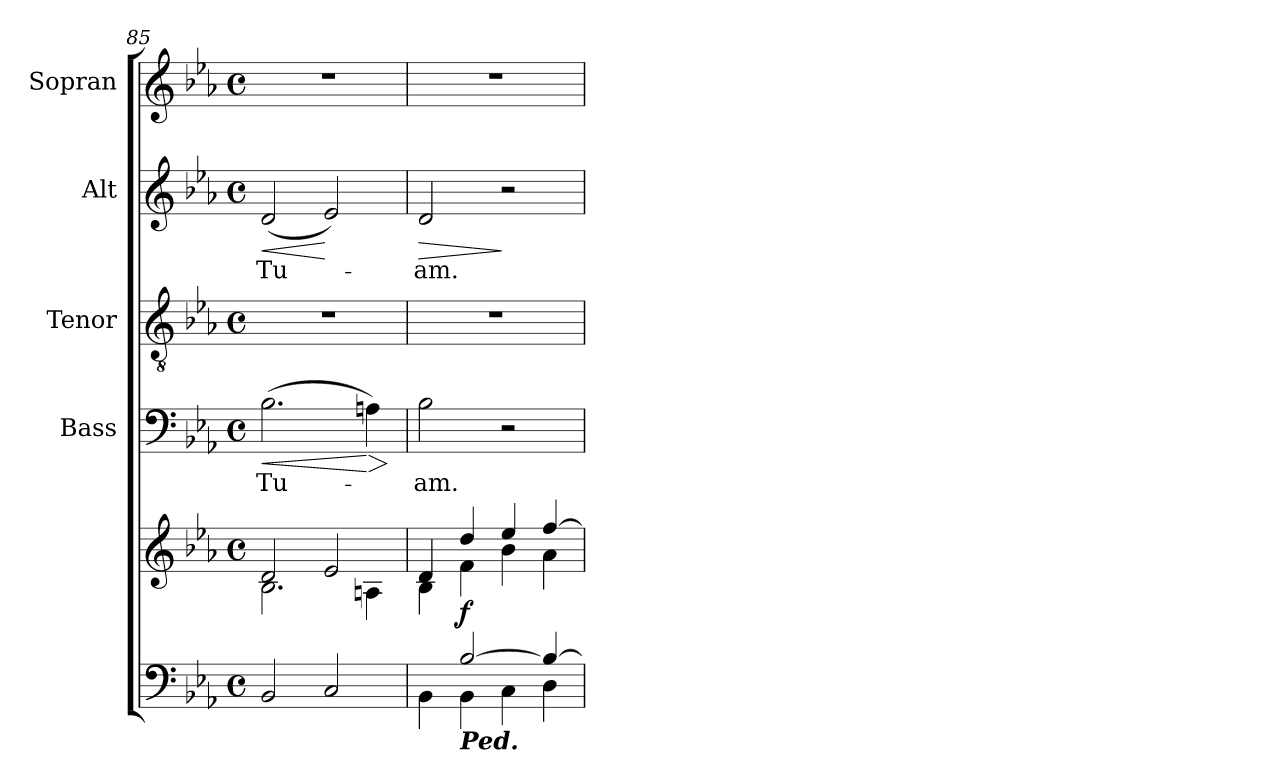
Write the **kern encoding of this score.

**kern	**kern	**dynam	**kern	**text	**dynam	**kern	**kern	**text	**dynam	**kern
*part5	*part5	*part5	*part4	*part4	*part4	*part3	*part2	*part2	*part2	*part1
*staff6	*staff5	*staff5/6	*staff4	*staff4	*staff4	*staff3	*staff2	*staff2	*staff2	*staff1
*	*	*	*I"Bass	*	*	*I"Tenor	*I"Alt	*	*	*I"Sopran
*	*	*	*I'B.	*	*	*I'T.	*I'A.	*	*	*I'S.
*clefF4	*clefG2	*	*clefF4	*	*	*clefGv2	*clefG2	*	*	*clefG2
*k[b-e-a-]	*k[b-e-a-]	*	*k[b-e-a-]	*	*	*k[b-e-a-]	*k[b-e-a-]	*	*	*k[b-e-a-]
*E-:	*E-:	*	*E-:	*	*	*E-:	*E-:	*	*	*E-:
*M4/4	*M4/4	*	*M4/4	*	*	*M4/4	*M4/4	*	*	*M4/4
*met(c)	*met(c)	*	*met(c)	*	*	*met(c)	*met(c)	*	*	*met(c)
=85	=85	=85	=85	=85	=85	=85	=85	=85	=85	=85
*	*^	*	*	*	*	*	*	*	*	*
!	!	!	!	!	!LO:LY:b	!LO:HP:b	!	!	!LO:LY:b	!LO:HP:b	!
2BB-/	2d/	2.B-\	.	(>2.B-\	Tu-	<	1r	(<2d/	Tu-	<	1r
2C/	2e-/	.	.	.	.	.	.	2e-/)	.	[	.
!	!	!	!	!	!	!LO:HP:n=1:b	!	!	!	!	!
.	.	4An\	.	4An\)	.	[ >	.	.	.	.	.
*	*v	*v	*	*	*	*	*	*	*	*	*
.	.	.	.	.	]	.	.	.	.	.
!!LO:LB:g=z
=86	=86	=86	=86	=86	=86	=86	=86	=86	=86	=86
*^	*^	*	*	*	*	*	*	*	*	*
!	!	!	!	!	!	!LO:LY:b	!	!	!	!LO:LY:b	!LO:HP:b	!
4ryy	4BB-\	4d/	4B-\	.	2B-\	-am.	.	1r	2d/	-am.	>	1r
!LO:TX:b:Bi:t=Ped.	!	!	!	!	!	!	!	!	!	!	!	!
!	!	!	!	!LO:DY:b	!	!	!	!	!	!	!	!
[>2B-/	4BB-\	4dd/	4f\	f	.	.	.	.	.	.	.	.
.	4C\	4ee-/	4b-\	.	2r	.	.	.	2r	.	]	.
4B-/_	4D\	[>4ff/	4a-\	.	.	.	.	.	.	.	.	.
*v	*v	*	*	*	*	*	*	*	*	*	*	*
*	*v	*v	*	*	*	*	*	*	*	*	*
=	=	=	=	=	=	=	=	=	=	=
*-	*-	*-	*-	*-	*-	*-	*-	*-	*-	*-
